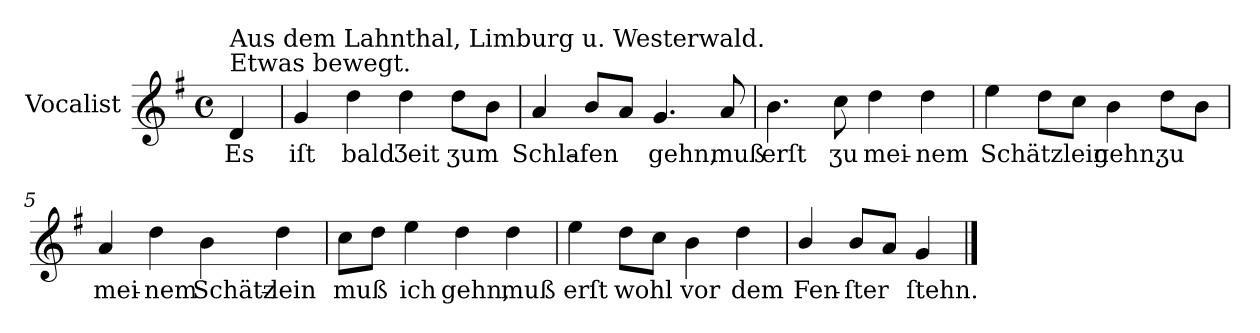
**kern	**text
*part1	*part1
*staff1	*staff1
*I"Vocalist	*
*k[f#]	*
*G:	*
*M4/4	*
*met(c)	*
=	=
!LO:TX:a:t=Etwas bewegt.	!
!LO:TX:a:t=Aus dem Lahnthal, Limburg u. Westerwald.	!
4d	Es
=1	=1
4g	iſt
4dd	bald
4dd	Ʒeit
8ddL	ʒum
8bJ	.
=2	=2
4a	Schla-
8bL	-fen
8aJ	.
4.g	gehn,
8a	muß
=3	=3
4.b	erſt
8cc	ʒu
4dd	mei-
4dd	-nem
=4	=4
4ee	Schätzlein
8ddL	.
8ccJ	.
4b	gehn,
8ddL	ʒu
8bJ	.
=5	=5
4a	mei-
4dd	-nem
4b	Schätz-
4dd	-lein
=6	=6
8ccL	muß
8ddJ	.
4ee	ich
4dd	gehn,
4dd	muß
=7	=7
4ee	erſt
8ddL	wohl
8ccJ	.
4b	vor
4dd	dem
=8	=8
4b/	Fen-
8bL	-ſter
8aJ	.
4g	ſtehn.
==	==
*-	*-
